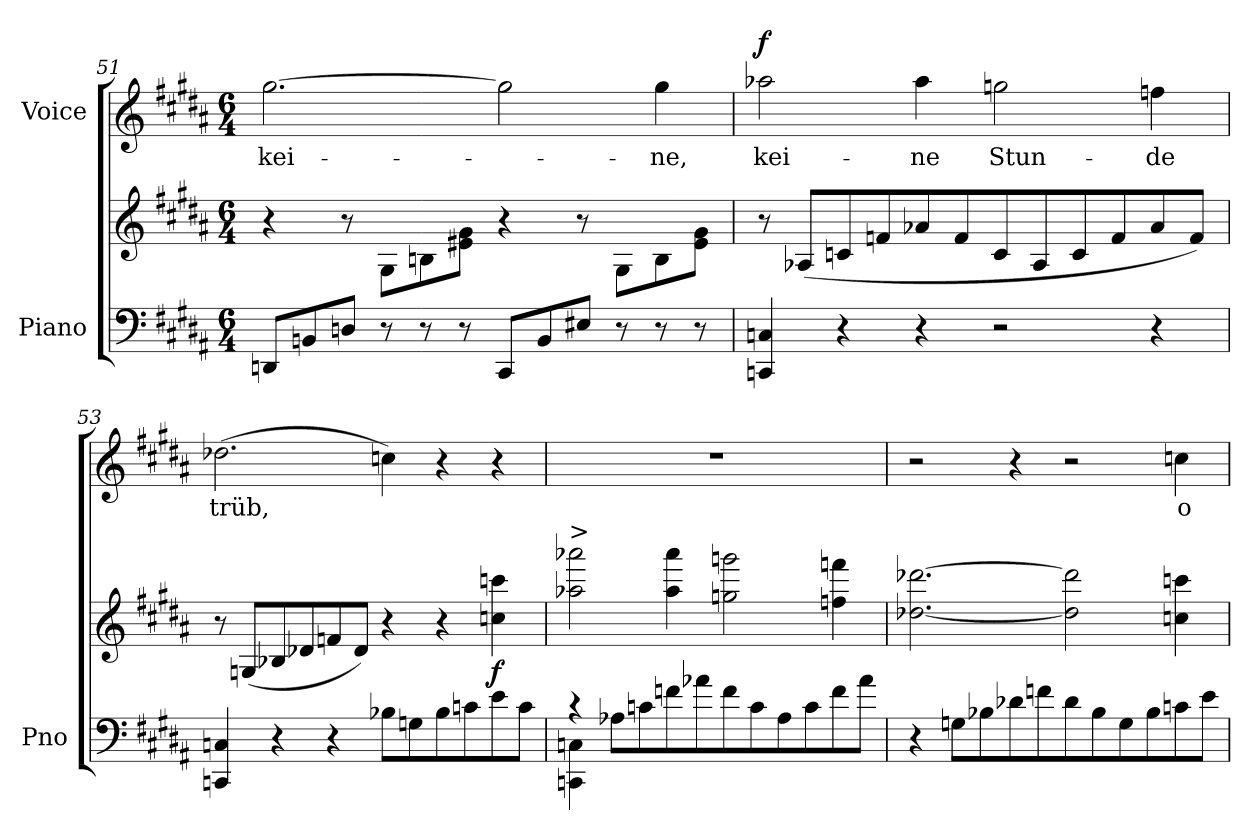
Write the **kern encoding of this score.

**kern	**kern	**dynam	**kern	**text	**dynam
*part2	*part2	*part2	*part1	*part1	*part1
*staff3	*staff2	*staff2/3	*staff1	*staff1	*staff1
*I"Piano	*	*	*I"Voice	*	*
*I'Pno	*	*	*	*	*
*clefF4	*clefG2	*	*clefG2	*	*
*k[f#c#g#d#a#]	*k[f#c#g#d#a#]	*	*k[f#c#g#d#a#]	*	*
*M6/4	*M6/4	*	*M6/4	*	*
=51	=51	=51	=51	=51	=51
!	!	!	!	!LO:LY:b	!
8DDn/L	4r	.	[2.gg#\	kei-	.
8BBn/	.	.	.	.	.
8Dn/J	8r	.	.	.	.
8r	8G#\L	.	.	.	.
8r	8Bn\	.	.	.	.
8r	8e#X\ 8g#\J	.	.	.	.
8CC#/L	4r	.	2gg#\]	.	.
8BB/	.	.	.	.	.
8E#X/J	8r	.	.	.	.
8r	8G#\L	.	.	.	.
!	!	!	!	!LO:LY:b	!
8r	8B\	.	4gg#\	-ne,	.
8r	8e#\ 8g#\J	.	.	.	.
=52	=52	=52	=52	=52	=52
!	!	!	!	!LO:LY:b	!LO:DY:b
4CCn/ 4Cn/	8r	.	2aa-X\	kei-	f
.	(<8A-X/L	.	.	.	.
4r	8cn/	.	.	.	.
.	8fn/	.	.	.	.
!	!	!	!	!LO:LY:b	!
4r	8a-X/	.	4aa-\	-ne	.
.	8f/	.	.	.	.
!	!	!	!	!LO:LY:b	!
2r	8c/	.	2ggn\	Stun-	.
.	8A-/	.	.	.	.
.	8c/	.	.	.	.
.	8f/	.	.	.	.
!	!	!	!	!LO:LY:b	!
4r	8a-/	.	4ffn\	-de	.
.	8f/J)	.	.	.	.
=53	=53	=53	=53	=53	=53
!	!	!	!	!LO:LY:b	!
4CCn/ 4Cn/	8r	.	(>2.dd-X\	trüb,	.
.	(<8Gn/L	.	.	.	.
4r	8B-X/	.	.	.	.
.	8d-X/	.	.	.	.
4r	8fn/	.	.	.	.
.	8d-/J)	.	.	.	.
8B-X\L	4r	.	4ccn\)	.	.
8Gn\	.	.	.	.	.
8B-\	4r	.	4r	.	.
8cn\	.	.	.	.	.
!	!	!LO:DY:b	!	!	!
8e\	4ccn\ 4cccn\	f	4r	.	.
8c\J	.	.	.	.	.
!!LO:PB:g=z
=54	=54	=54	=54	=54	=54
*^	*	*	*	*	*
!	!	!LO:TX:a:t=>	!	!	!	!
4r	4CCn\ 4Cn\	2aa-X\ 2aaa-X\	.	1.r	.	.
8A-X\L	1ryy	.	.	.	.	.
8cn\	.	.	.	.	.	.
8fn\	.	4aa-\ 4aaa-\	.	.	.	.
8a-X\	.	.	.	.	.	.
8f\	.	2ggn\ 2gggn\	.	.	.	.
8c\	.	.	.	.	.	.
8A-\	.	.	.	.	.	.
8c\	.	.	.	.	.	.
8f\	4ryy	4ffn\ 4fffn\	.	.	.	.
8a-\J	.	.	.	.	.	.
*v	*v	*	*	*	*	*
=55	=55	=55	=55	=55	=55
4r	[2.dd-X\ [2.ddd-X\	.	2r	.	.
8Gn\L	.	.	.	.	.
8B-X\	.	.	.	.	.
8d-X\	.	.	4r	.	.
8fn\	.	.	.	.	.
8d-\	2dd-\] 2ddd-\]	.	2r	.	.
8B-\	.	.	.	.	.
8G\	.	.	.	.	.
8B-\	.	.	.	.	.
!	!	!	!	!LO:LY:b	!
8cn\	4ccn\ 4cccn\	.	4ccn\	o	.
8e\J	.	.	.	.	.
=	=	=	=	=	=
*-	*-	*-	*-	*-	*-
